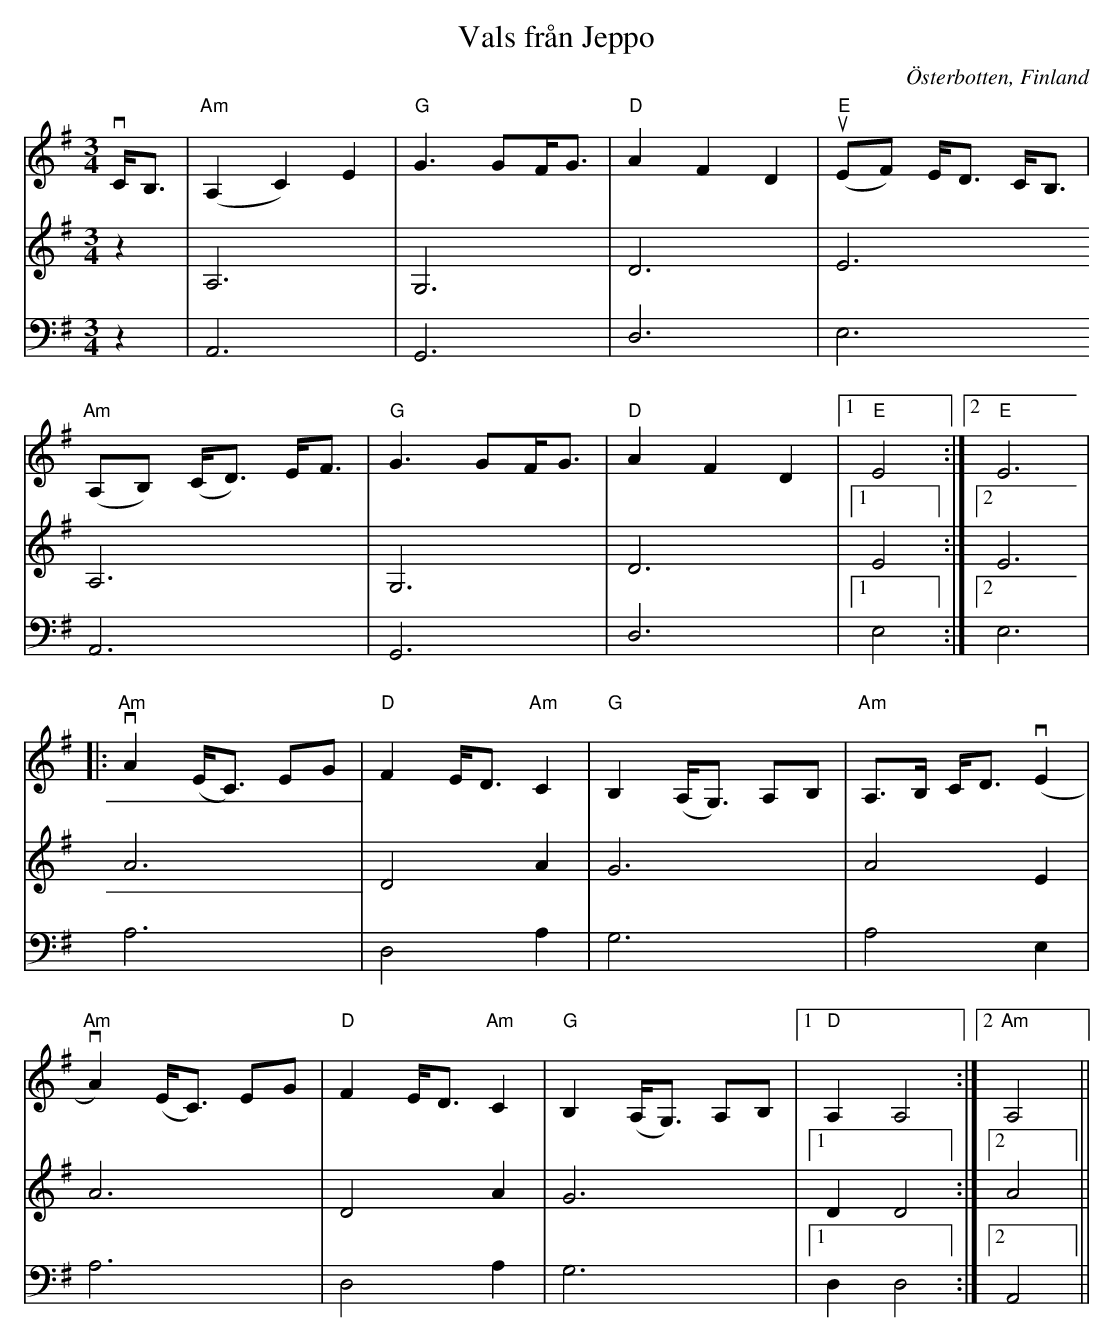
X:1
T:Vals från Jeppo
O:Österbotten, Finland
M:3/4
L:1/8
K:Ador
V:1
vC<B, | "Am"(A,2 C2) E2 |"G" G3/1GF<G |"D" A2 F2 D2 | "E" u(EF) E<D C<B, |
  "Am"(A,B,) (C<D) E<F  | "G" G3/1GF<G |  "D" A2 F2 D2 |1 "E" E4:|2 "E" E6 |
|: "Am" vA2 (E<C) EG | "D" F2 E<D "Am"C2 | "G"B,2 (A,<G,) A,B, | "Am"A,>B, C<D (vE2 |
   "Am" vA2)(E<C) EG | "D"F2 E<D "Am"C2 | "G"B,2 (A,<G,) A,B, |1 "D"A,2 A,4 :|2 "Am" A,4 ||
V:2
z2 | A,6 | G,6 | D6 |E6
 A,6 | G,6 | D6 |1 E4 :|2 E6 |
A6 | D4 A2 | G6 | A4 E2 |
A6 | D4 A2 | G6 |1 D2 D4 :|2 A4 ||
V:3
z2 | A,,6 | G,,6 | D,6 |E,6
 A,,6 | G,,6 | D,6 |1 E,4 :|2 E,6 |
A,6 | D,4 A,2 | G,6 | A,4 E,2 |
A,6 | D,4 A,2 | G,6 |1 D,2 D,4 :|2 A,,4 ||
